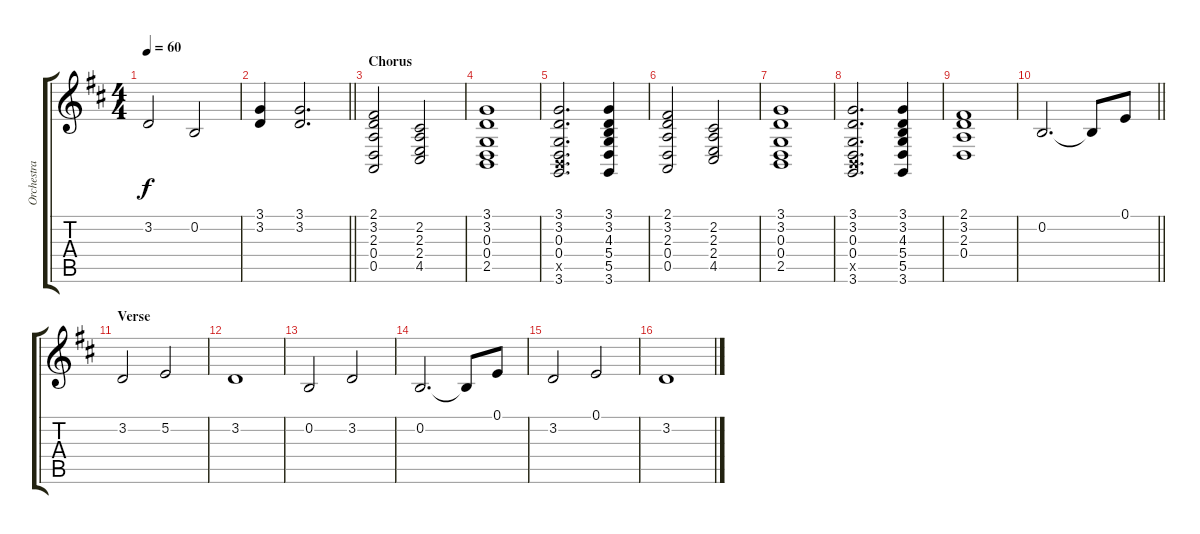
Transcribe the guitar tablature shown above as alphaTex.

\track ("Orchestra" "Orchestra") {instrument synthstrings2}
\staff {score tabs}
\tuning (E4 B3 G3 D3 A2 E2) {hide}
\ts (4 4)
\tempo 60
\clef g2
\ks d
3.2.2{dy f} 0.2.2 |
\barLineRight lightlight
(3.1 3.2).4 (3.1 3.2).2{d} |
\section ("" "Chorus")
(2.1 3.2 2.3 0.4 0.5).2 (2.2 2.3 2.4 4.5).2 |
(3.1 3.2 0.3 0.4 2.5).1 |
(3.1 3.2 0.3 0.4 2.5{x} 3.6).2{d} (3.1 3.2 4.3 5.4 5.5 3.6).4 |
(2.1 3.2 2.3 0.4 0.5).2 (2.2 2.3 2.4 4.5).2 |
(3.1 3.2 0.3 0.4 2.5).1 |
(3.1 3.2 0.3 0.4 2.5{x} 3.6).2{d} (3.1 3.2 4.3 5.4 5.5 3.6).4 |
(2.1 3.2 2.3 0.4).1 |
\barLineRight lightlight
0.2.2{d} 0.2{t}.8 0.1.8 |
\section ("" "Verse")
3.2.2 5.2.2 |
3.2.1 |
0.2.2 3.2.2 |
0.2.2{d} 0.2{t}.8 0.1.8 |
3.2.2 0.1.2 |
3.2.1
